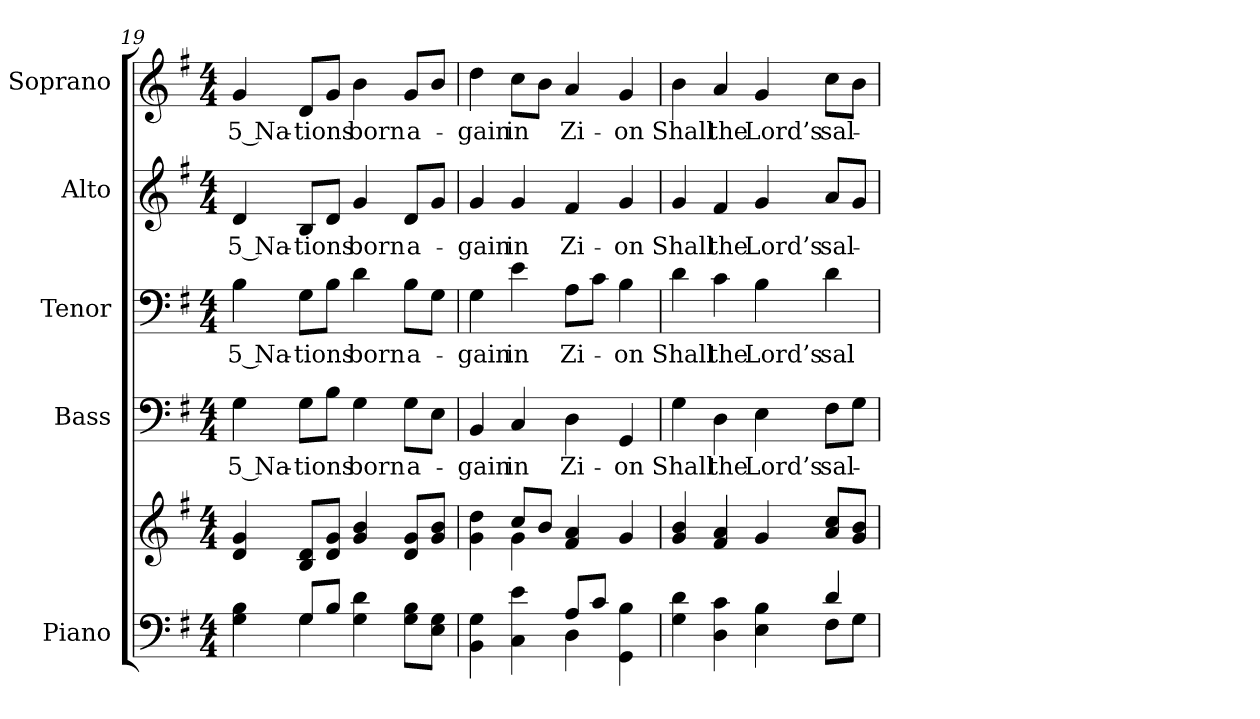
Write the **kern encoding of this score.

**kern	**kern	**kern	**text	**kern	**text	**kern	**text	**kern	**text
*part5	*part5	*part4	*part4	*part3	*part3	*part2	*part2	*part1	*part1
*staff6	*staff5	*staff4	*staff4	*staff3	*staff3	*staff2	*staff2	*staff1	*staff1
*I"Piano	*	*I"Bass	*	*I"Tenor	*	*I"Alto	*	*I"Soprano	*
*I'Pno.	*	*I'B.	*	*I'T.	*	*I'A.	*	*I'S.	*
!!LO:PB:g=z
*clefF4	*clefG2	*clefF4	*	*clefF4	*	*clefG2	*	*clefG2	*
*k[f#]	*k[f#]	*k[f#]	*	*k[f#]	*	*k[f#]	*	*k[f#]	*
*G:	*G:	*G:	*	*G:	*	*G:	*	*G:	*
*M4/4	*M4/4	*M4/4	*	*M4/4	*	*M4/4	*	*M4/4	*
=19	=19	=19	=19	=19	=19	=19	=19	=19	=19
*^	*	*	*	*	*	*	*	*	*
!	!	!	!	!LO:LY:b:color=#000000	!	!	!	!	!	!
!	!	!	!	!	!	!LO:LY:b:color=#000000	!	!	!	!
!	!	!	!	!	!	!	!	!LO:LY:b:color=#000000	!	!
!	!	!	!	!	!	!	!	!	!	!LO:LY:b:color=#000000
4Gi\ 4Bi	4ryy	4di/ 4gi	4Gi\	5 Na-	4Bi\	5 Na-	4di/	5 Na-	4gi/	5 Na-
!	!	!	!	!LO:LY:b:color=#000000	!	!	!	!	!	!
!	!	!	!	!	!	!LO:LY:b:color=#000000	!	!	!	!
!	!	!	!	!	!	!	!	!LO:LY:b:color=#000000	!	!
!	!	!	!	!	!	!	!	!	!	!LO:LY:b:color=#000000
8Gi/L	4Gi\	8Bi/ 8diL	8Gi\L	-tions	8Gi\L	-tions	8Bi/L	-tions	8di/L	-tions
8Bi/J	.	8di/ 8giJ	8Bi\J	.	8Bi\J	.	8di/J	.	8gi/J	.
!	!	!	!	!LO:LY:b:color=#000000	!	!	!	!	!	!
!	!	!	!	!	!	!LO:LY:b:color=#000000	!	!	!	!
!	!	!	!	!	!	!	!	!LO:LY:b:color=#000000	!	!
!	!	!	!	!	!	!	!	!	!	!LO:LY:b:color=#000000
4Gi\ 4di	2ryy	4gi/ 4bi	4Gi\	born	4di\	born	4gi/	born	4bi\	born
!	!	!	!	!LO:LY:b:color=#000000	!	!	!	!	!	!
!	!	!	!	!	!	!LO:LY:b:color=#000000	!	!	!	!
!	!	!	!	!	!	!	!	!LO:LY:b:color=#000000	!	!
!	!	!	!	!	!	!	!	!	!	!LO:LY:b:color=#000000
8Gi\ 8BiL	.	8di/ 8giL	8Gi\L	a-	8Bi\L	a-	8di/L	a-	8gi/L	a-
8Ei\ 8GiJ	.	8gi/ 8biJ	8Ei\J	.	8Gi\J	.	8gi/J	.	8bi/J	.
=20	=20	=20	=20	=20	=20	=20	=20	=20	=20	=20
*	*	*^	*	*	*	*	*	*	*	*
!	!	!	!	!	!LO:LY:b:color=#000000	!	!	!	!	!	!
!	!	!	!	!	!	!	!LO:LY:b:color=#000000	!	!	!	!
!	!	!	!	!	!	!	!	!	!LO:LY:b:color=#000000	!	!
!	!	!	!	!	!	!	!	!	!	!	!LO:LY:b:color=#000000
4BBi\ 4Gi	2ryy	4gi\ 4ddi	4ryy	4BBi/	-gain	4Gi\	-gain	4gi/	-gain	4ddi\	-gain
!	!	!	!	!	!LO:LY:b:color=#000000	!	!	!	!	!	!
!	!	!	!	!	!	!	!LO:LY:b:color=#000000	!	!	!	!
!	!	!	!	!	!	!	!	!	!LO:LY:b:color=#000000	!	!
!	!	!	!	!	!	!	!	!	!	!	!LO:LY:b:color=#000000
4Ci\ 4ei	.	8cci/L	4gi\	4Ci/	in	4ei\	in	4gi/	in	8cci\L	in
.	.	8bi/J	.	.	.	.	.	.	.	8bi\J	.
!	!	!	!	!	!LO:LY:b:color=#000000	!	!	!	!	!	!
!	!	!	!	!	!	!	!LO:LY:b:color=#000000	!	!	!	!
!	!	!	!	!	!	!	!	!	!LO:LY:b:color=#000000	!	!
!	!	!	!	!	!	!	!	!	!	!	!LO:LY:b:color=#000000
8Ai/L	4Di\	4f#i/ 4ai	2ryy	4Di\	Zi-	8Ai\L	Zi-	4f#i/	Zi-	4ai/	Zi-
8ci/J	.	.	.	.	.	8ci\J	.	.	.	.	.
!	!	!	!	!	!LO:LY:b:color=#000000	!	!	!	!	!	!
!	!	!	!	!	!	!	!LO:LY:b:color=#000000	!	!	!	!
!	!	!	!	!	!	!	!	!	!LO:LY:b:color=#000000	!	!
!	!	!	!	!	!	!	!	!	!	!	!LO:LY:b:color=#000000
4GGi\ 4Bi	4ryy	4gi/	.	4GGi/	-on	4Bi\	-on	4gi/	-on	4gi/	-on
*	*	*v	*v	*	*	*	*	*	*	*	*
=21	=21	=21	=21	=21	=21	=21	=21	=21	=21	=21
!	!	!	!	!LO:LY:b:color=#000000	!	!	!	!	!	!
!	!	!	!	!	!	!LO:LY:b:color=#000000	!	!	!	!
!	!	!	!	!	!	!	!	!LO:LY:b:color=#000000	!	!
!	!	!	!	!	!	!	!	!	!	!LO:LY:b:color=#000000
4Gi\ 4di	2ryy	4gi/ 4bi	4Gi\	Shall	4di\	Shall	4gi/	Shall	4bi\	Shall
!	!	!	!	!LO:LY:b:color=#000000	!	!	!	!	!	!
!	!	!	!	!	!	!LO:LY:b:color=#000000	!	!	!	!
!	!	!	!	!	!	!	!	!LO:LY:b:color=#000000	!	!
!	!	!	!	!	!	!	!	!	!	!LO:LY:b:color=#000000
4Di\ 4ci	.	4f#i/ 4ai	4Di\	the	4ci\	the	4f#i/	the	4ai/	the
!	!	!	!	!LO:LY:b:color=#000000	!	!	!	!	!	!
!	!	!	!	!	!	!LO:LY:b:color=#000000	!	!	!	!
!	!	!	!	!	!	!	!	!LO:LY:b:color=#000000	!	!
!	!	!	!	!	!	!	!	!	!	!LO:LY:b:color=#000000
4Ei\ 4Bi	4ryy	4gi/	4Ei\	Lord’s	4Bi\	Lord’s	4gi/	Lord’s	4gi/	Lord’s
!	!	!	!	!LO:LY:b:color=#000000	!	!	!	!	!	!
!	!	!	!	!	!	!LO:LY:b:color=#000000	!	!	!	!
!	!	!	!	!	!	!	!	!LO:LY:b:color=#000000	!	!
!	!	!	!	!	!	!	!	!	!	!LO:LY:b:color=#000000
4di/	8F#i\L	8ai/ 8cciL	8F#i\L	sal-	4di\	sal-	8ai/L	sal-	8cci\L	sal-
.	8Gi\J	8gi/ 8biJ	8Gi\J	.	.	.	8gi/J	.	8bi\J	.
*v	*v	*	*	*	*	*	*	*	*	*
=	=	=	=	=	=	=	=	=	=
*-	*-	*-	*-	*-	*-	*-	*-	*-	*-
